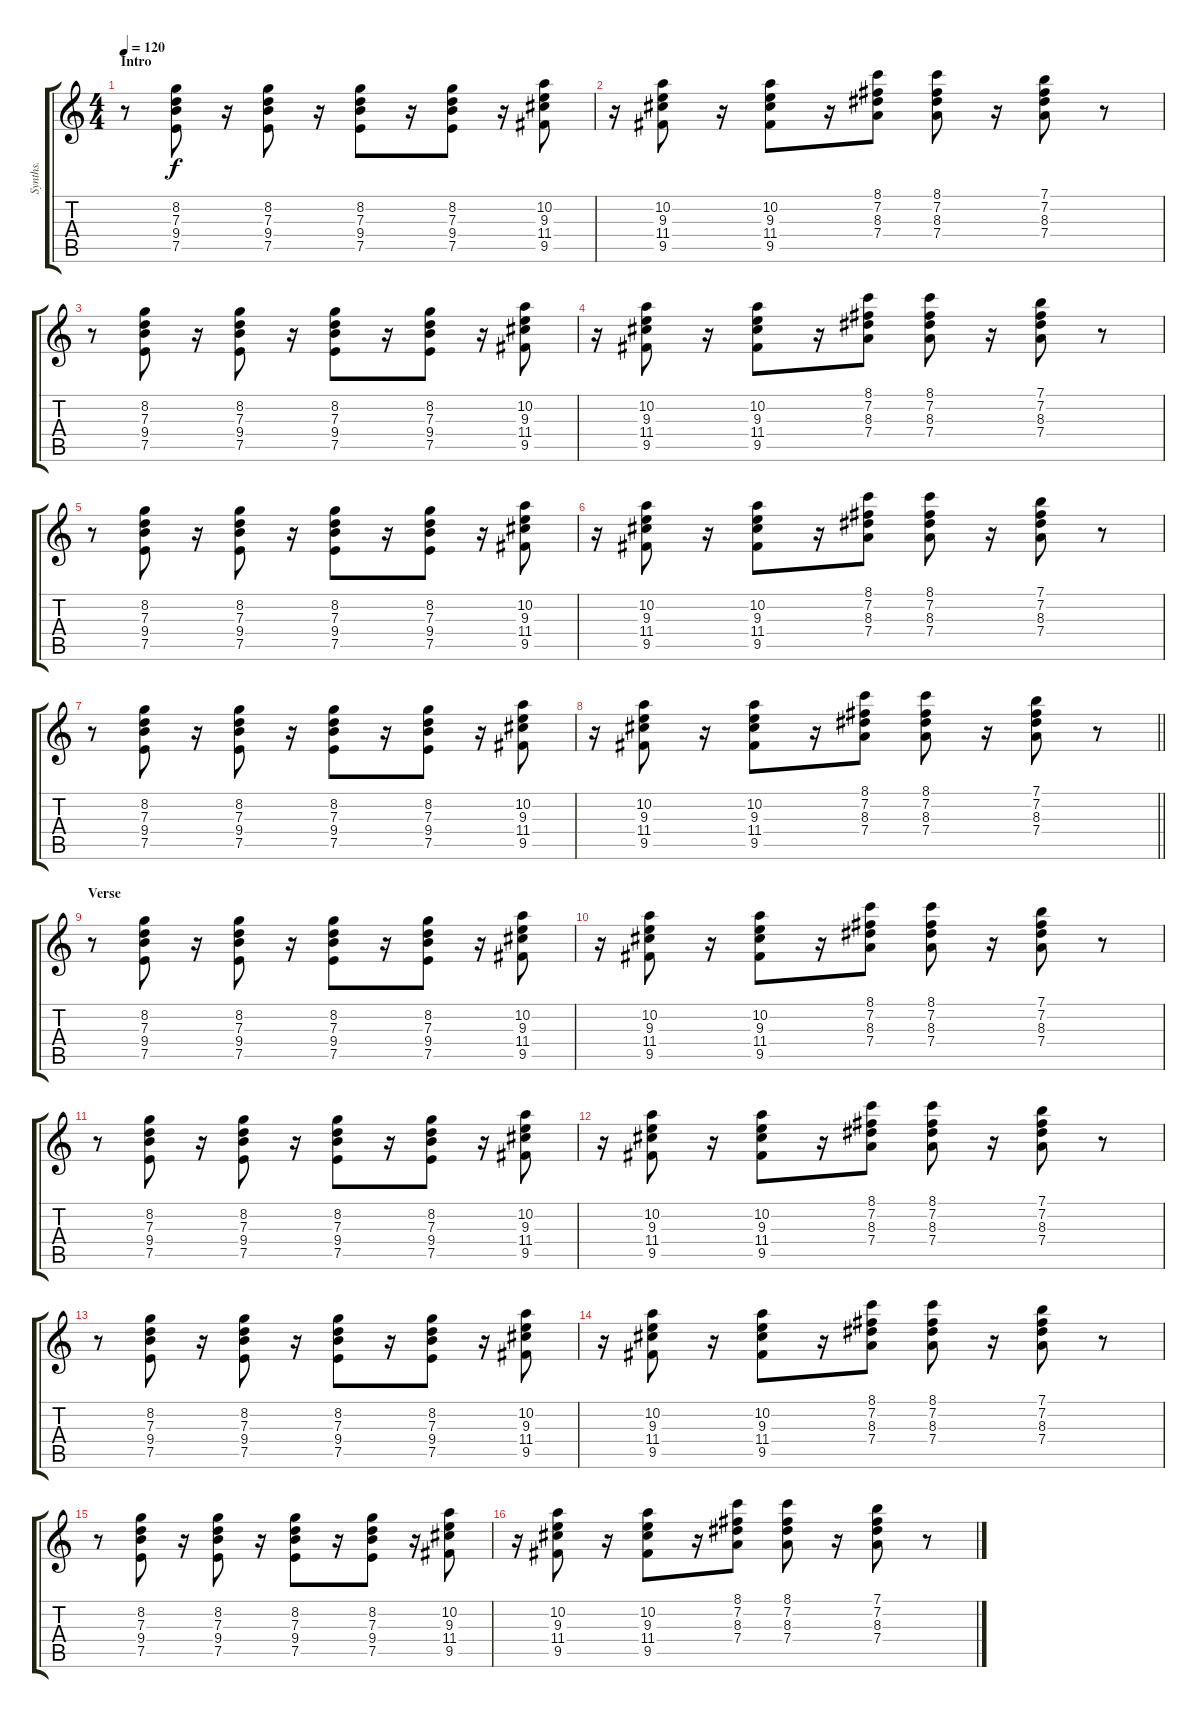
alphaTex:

\track ("Synths." "Synths.") {instrument synthbass1}
\staff {score tabs}
\tuning (E4 B3 G3 D3 A2 E2) {hide}
\ts (4 4)
\section ("" "Intro")
\tempo 120
\clef g2
\ks c
r.8{dy f instrument synthbass1} (8.2 7.3 9.4 7.5).8 r.16 (8.2 7.3 9.4 7.5).8 r.16 (8.2 7.3 9.4 7.5).8 r.16 (8.2 7.3 9.4 7.5).8 r.16 (10.2 9.3 11.4 9.5).8 |
r.16 (10.2 9.3 11.4 9.5).8 r.16 (10.2 9.3 11.4 9.5).8 r.16 (8.1 7.2 8.3 7.4).8 (8.1 7.2 8.3 7.4).8 r.16 (7.1 7.2 8.3 7.4).8 r.8 |
r.8 (8.2 7.3 9.4 7.5).8 r.16 (8.2 7.3 9.4 7.5).8 r.16 (8.2 7.3 9.4 7.5).8 r.16 (8.2 7.3 9.4 7.5).8 r.16 (10.2 9.3 11.4 9.5).8 |
r.16 (10.2 9.3 11.4 9.5).8 r.16 (10.2 9.3 11.4 9.5).8 r.16 (8.1 7.2 8.3 7.4).8 (8.1 7.2 8.3 7.4).8 r.16 (7.1 7.2 8.3 7.4).8 r.8 |
r.8 (8.2 7.3 9.4 7.5).8 r.16 (8.2 7.3 9.4 7.5).8 r.16 (8.2 7.3 9.4 7.5).8 r.16 (8.2 7.3 9.4 7.5).8 r.16 (10.2 9.3 11.4 9.5).8 |
r.16 (10.2 9.3 11.4 9.5).8 r.16 (10.2 9.3 11.4 9.5).8 r.16 (8.1 7.2 8.3 7.4).8 (8.1 7.2 8.3 7.4).8 r.16 (7.1 7.2 8.3 7.4).8 r.8 |
r.8 (8.2 7.3 9.4 7.5).8 r.16 (8.2 7.3 9.4 7.5).8 r.16 (8.2 7.3 9.4 7.5).8 r.16 (8.2 7.3 9.4 7.5).8 r.16 (10.2 9.3 11.4 9.5).8 |
\barLineRight lightlight
r.16 (10.2 9.3 11.4 9.5).8 r.16 (10.2 9.3 11.4 9.5).8 r.16 (8.1 7.2 8.3 7.4).8 (8.1 7.2 8.3 7.4).8 r.16 (7.1 7.2 8.3 7.4).8 r.8 |
\section ("" "Verse")
r.8 (8.2 7.3 9.4 7.5).8 r.16 (8.2 7.3 9.4 7.5).8 r.16 (8.2 7.3 9.4 7.5).8 r.16 (8.2 7.3 9.4 7.5).8 r.16 (10.2 9.3 11.4 9.5).8 |
r.16 (10.2 9.3 11.4 9.5).8 r.16 (10.2 9.3 11.4 9.5).8 r.16 (8.1 7.2 8.3 7.4).8 (8.1 7.2 8.3 7.4).8 r.16 (7.1 7.2 8.3 7.4).8 r.8 |
r.8 (8.2 7.3 9.4 7.5).8 r.16 (8.2 7.3 9.4 7.5).8 r.16 (8.2 7.3 9.4 7.5).8 r.16 (8.2 7.3 9.4 7.5).8 r.16 (10.2 9.3 11.4 9.5).8 |
r.16 (10.2 9.3 11.4 9.5).8 r.16 (10.2 9.3 11.4 9.5).8 r.16 (8.1 7.2 8.3 7.4).8 (8.1 7.2 8.3 7.4).8 r.16 (7.1 7.2 8.3 7.4).8 r.8 |
r.8 (8.2 7.3 9.4 7.5).8 r.16 (8.2 7.3 9.4 7.5).8 r.16 (8.2 7.3 9.4 7.5).8 r.16 (8.2 7.3 9.4 7.5).8 r.16 (10.2 9.3 11.4 9.5).8 |
r.16 (10.2 9.3 11.4 9.5).8 r.16 (10.2 9.3 11.4 9.5).8 r.16 (8.1 7.2 8.3 7.4).8 (8.1 7.2 8.3 7.4).8 r.16 (7.1 7.2 8.3 7.4).8 r.8 |
r.8 (8.2 7.3 9.4 7.5).8 r.16 (8.2 7.3 9.4 7.5).8 r.16 (8.2 7.3 9.4 7.5).8 r.16 (8.2 7.3 9.4 7.5).8 r.16 (10.2 9.3 11.4 9.5).8 |
r.16 (10.2 9.3 11.4 9.5).8 r.16 (10.2 9.3 11.4 9.5).8 r.16 (8.1 7.2 8.3 7.4).8 (8.1 7.2 8.3 7.4).8 r.16 (7.1 7.2 8.3 7.4).8 r.8
